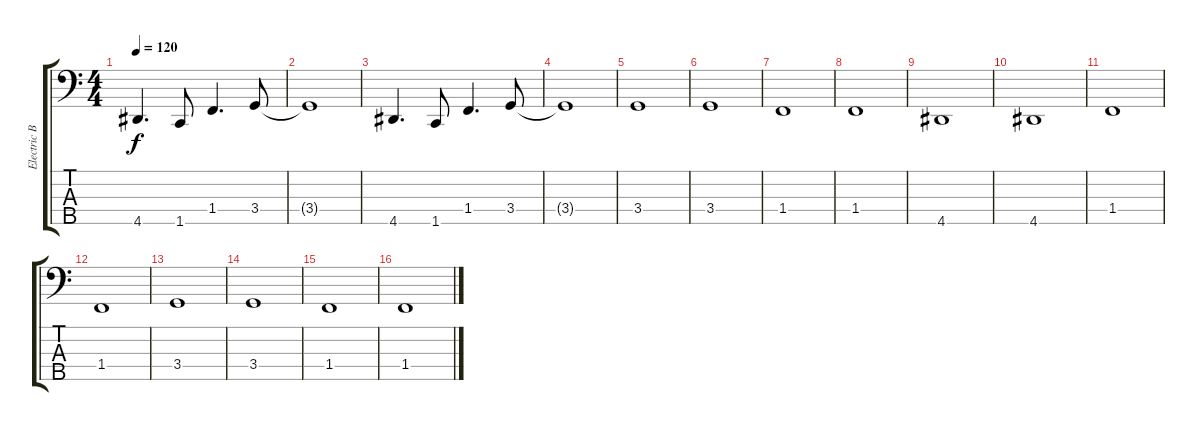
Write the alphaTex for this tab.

\track ("Electric Bass" "Electric B") {instrument electricbassfinger}
\staff {score tabs}
\tuning (G2 D2 A1 E1 B0) {hide}
\ts (4 4)
\tempo 120
\clef f4
\ks c
4.5.4{d dy f} 1.5.8 1.4.4{d} 3.4.8 |
3.4{t}.1 |
4.5.4{d} 1.5.8 1.4.4{d} 3.4.8 |
3.4{t}.1 |
3.4.1 |
3.4.1 |
1.4.1 |
1.4.1 |
4.5.1 |
4.5.1 |
1.4.1 |
1.4.1 |
3.4.1 |
3.4.1 |
1.4.1 |
1.4.1
